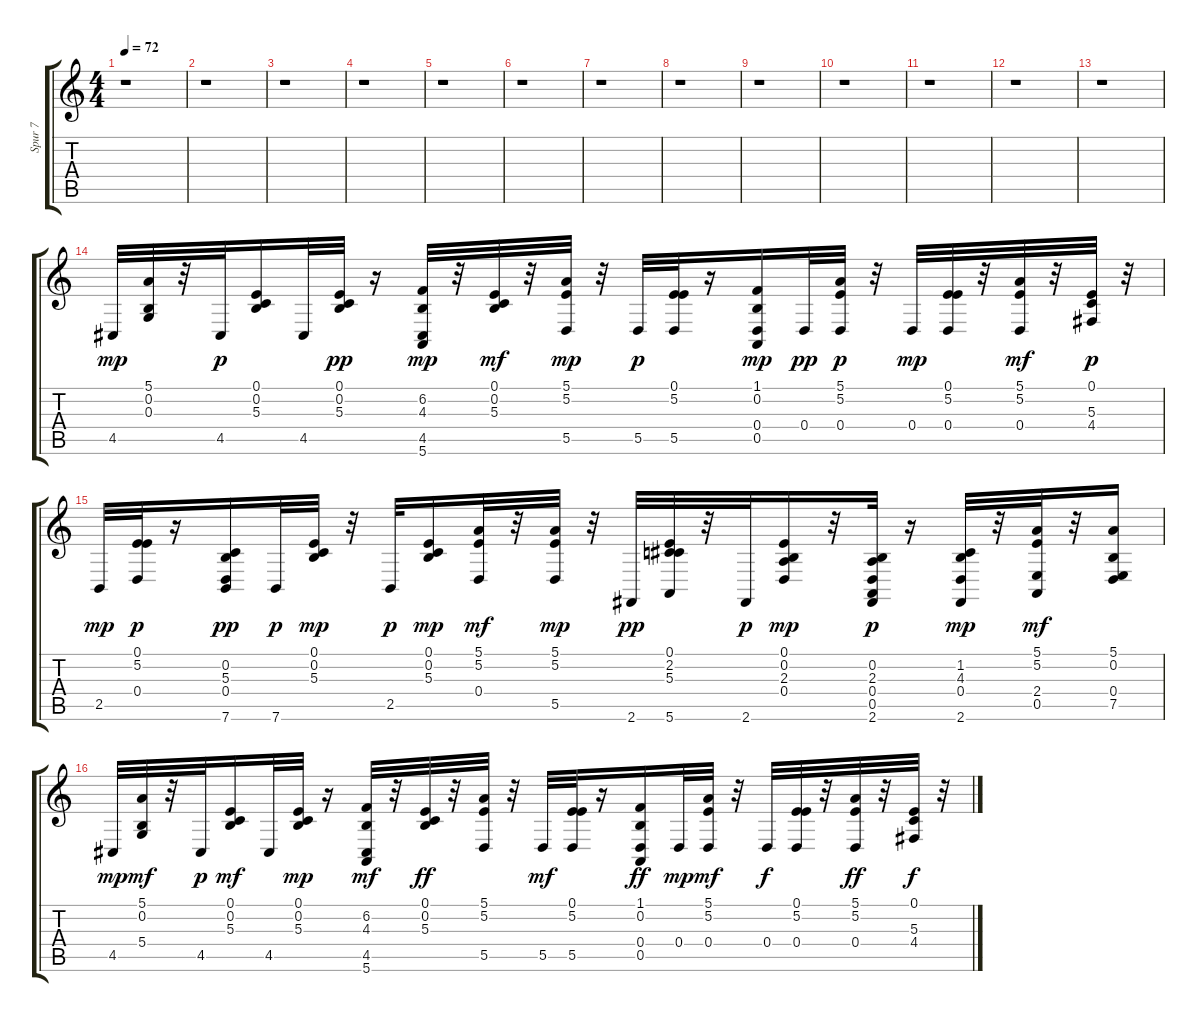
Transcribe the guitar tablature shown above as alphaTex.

\track ("Spur 7" "Spur 7") {instrument acousticgrandpiano}
\staff {score tabs}
\tuning (E4 B3 G3 D3 A2 E2) {hide}
\ts (4 4)
\tempo 72
\clef g2
\ks c
r.1{dy f} |
r.1 |
r.1 |
r.1 |
r.1 |
r.1 |
r.1 |
r.1 |
r.1 |
r.1 |
r.1 |
r.1 |
r.1 |
4.5.32{dy mp} (5.1 0.2 0.3).32 r.32 4.5.32{dy p} (0.1 0.2 5.3).16 4.5.32 (0.1 0.2 5.3).32{dy pp} r.16 (6.2 4.3 4.5 5.6).32{dy mp} r.32 (0.1 0.2 5.3).32{dy mf} r.32 (5.1 5.2 5.5).32{dy mp} r.32 5.5.32{dy p} (0.1 5.2 5.5).32 r.16 (1.1 0.2 0.4 0.5).16{dy mp} 0.4.32{dy pp} (5.1 5.2 0.4).32{dy p} r.32 0.4.32{dy mp} (0.1 5.2 0.4).32 r.32 (5.1 5.2 0.4).32{dy mf} r.32 (0.1 5.3 4.4).32{dy p} r.32 |
2.5.32{dy mp} (0.1 5.2 0.4).32{dy p} r.16 (0.2 5.3 0.4 7.6).16{dy pp} 7.6.32{dy p} (0.1 0.2 5.3).32{dy mp} r.32 2.5.32{dy p} (0.1 0.2 5.3).16{dy mp} (5.1 5.2 0.4).32{dy mf} r.32 (5.1 5.2 5.5).32{dy mp} r.32 2.6.32{dy pp} (0.1 2.2 5.3 5.6).32 r.32 2.6.32{dy p} (0.1 0.2 2.3 0.4).16{dy mp} r.32 (0.2 2.3 0.4 0.5 2.6).32{dy p} r.16 (1.2 4.3 0.4 2.6).32{dy mp} r.32 (5.1 5.2 2.4 0.5).32{dy mf} r.32 (5.1 0.2 0.4 7.5).16 |
4.5.32{dy mp} (5.1 0.2 5.4).32{dy mf} r.32 4.5.32{dy p} (0.1 0.2 5.3).16{dy mf} 4.5.32 (0.1 0.2 5.3).32{dy mp} r.16 (6.2 4.3 4.5 5.6).32{dy mf} r.32 (0.1 0.2 5.3).32{dy ff} r.32 (5.1 5.2 5.5).32 r.32 5.5.32{dy mf} (0.1 5.2 5.5).32 r.16 (1.1 0.2 0.4 0.5).16{dy ff} 0.4.32{dy mp} (5.1 5.2 0.4).32{dy mf} r.32 0.4.32{dy f} (0.1 5.2 0.4).32 r.32 (5.1 5.2 0.4).32{dy ff} r.32 (0.1 5.3 4.4).32{dy f} r.32
